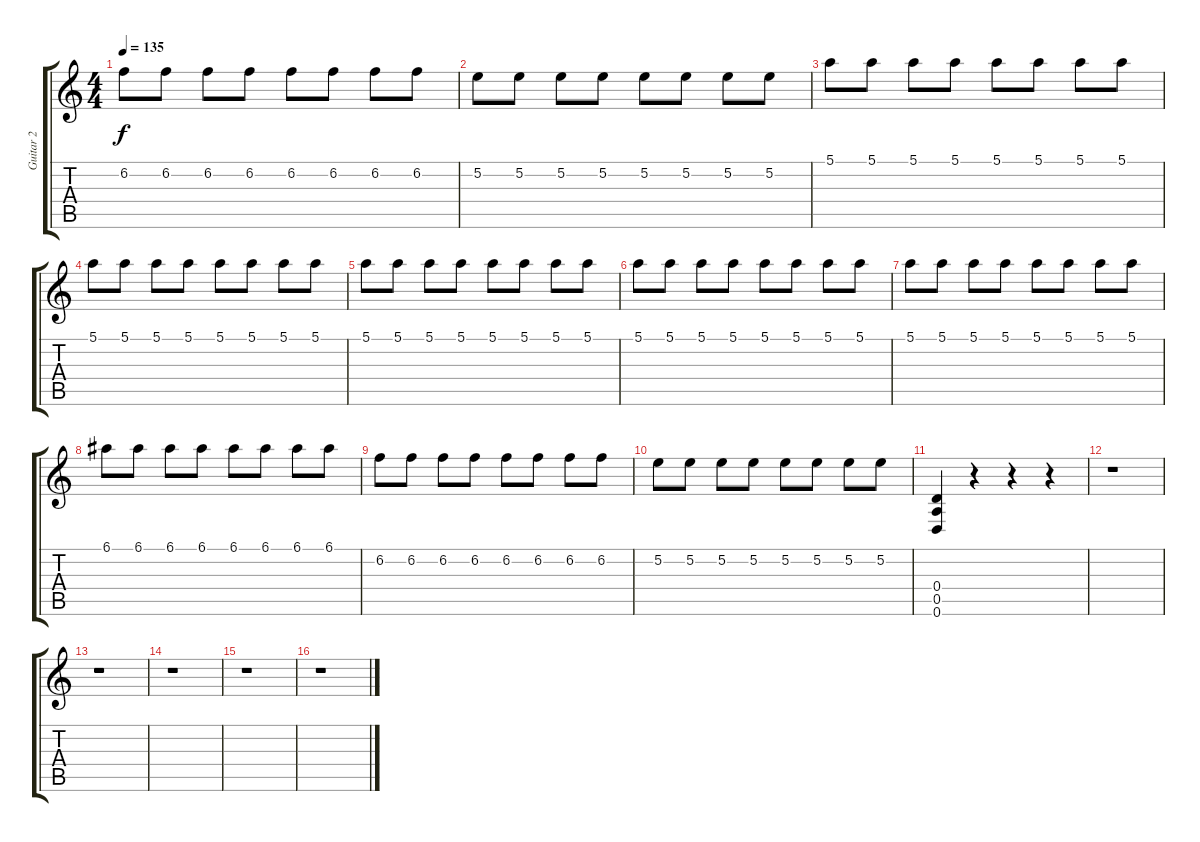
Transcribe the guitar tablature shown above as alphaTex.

\track ("Guitar 2" "Guitar 2") {instrument distortionguitar}
\staff {score tabs}
\tuning (E4 B3 G3 D3 A2 D2) {hide}
\ts (4 4)
\tempo 135
\clef g2
\ks c
6.2.8{dy f} 6.2.8 6.2.8 6.2.8 6.2.8 6.2.8 6.2.8 6.2.8 |
5.2.8 5.2.8 5.2.8 5.2.8 5.2.8 5.2.8 5.2.8 5.2.8 |
5.1.8 5.1.8 5.1.8 5.1.8 5.1.8 5.1.8 5.1.8 5.1.8 |
5.1.8 5.1.8 5.1.8 5.1.8 5.1.8 5.1.8 5.1.8 5.1.8 |
5.1.8 5.1.8 5.1.8 5.1.8 5.1.8 5.1.8 5.1.8 5.1.8 |
5.1.8 5.1.8 5.1.8 5.1.8 5.1.8 5.1.8 5.1.8 5.1.8 |
5.1.8 5.1.8 5.1.8 5.1.8 5.1.8 5.1.8 5.1.8 5.1.8 |
6.1.8 6.1.8 6.1.8 6.1.8 6.1.8 6.1.8 6.1.8 6.1.8 |
6.2.8 6.2.8 6.2.8 6.2.8 6.2.8 6.2.8 6.2.8 6.2.8 |
5.2.8 5.2.8 5.2.8 5.2.8 5.2.8 5.2.8 5.2.8 5.2.8 |
(0.4 0.5 0.6).4 r.4 r.4 r.4 |
r.1 |
r.1 |
r.1 |
r.1 |
r.1
